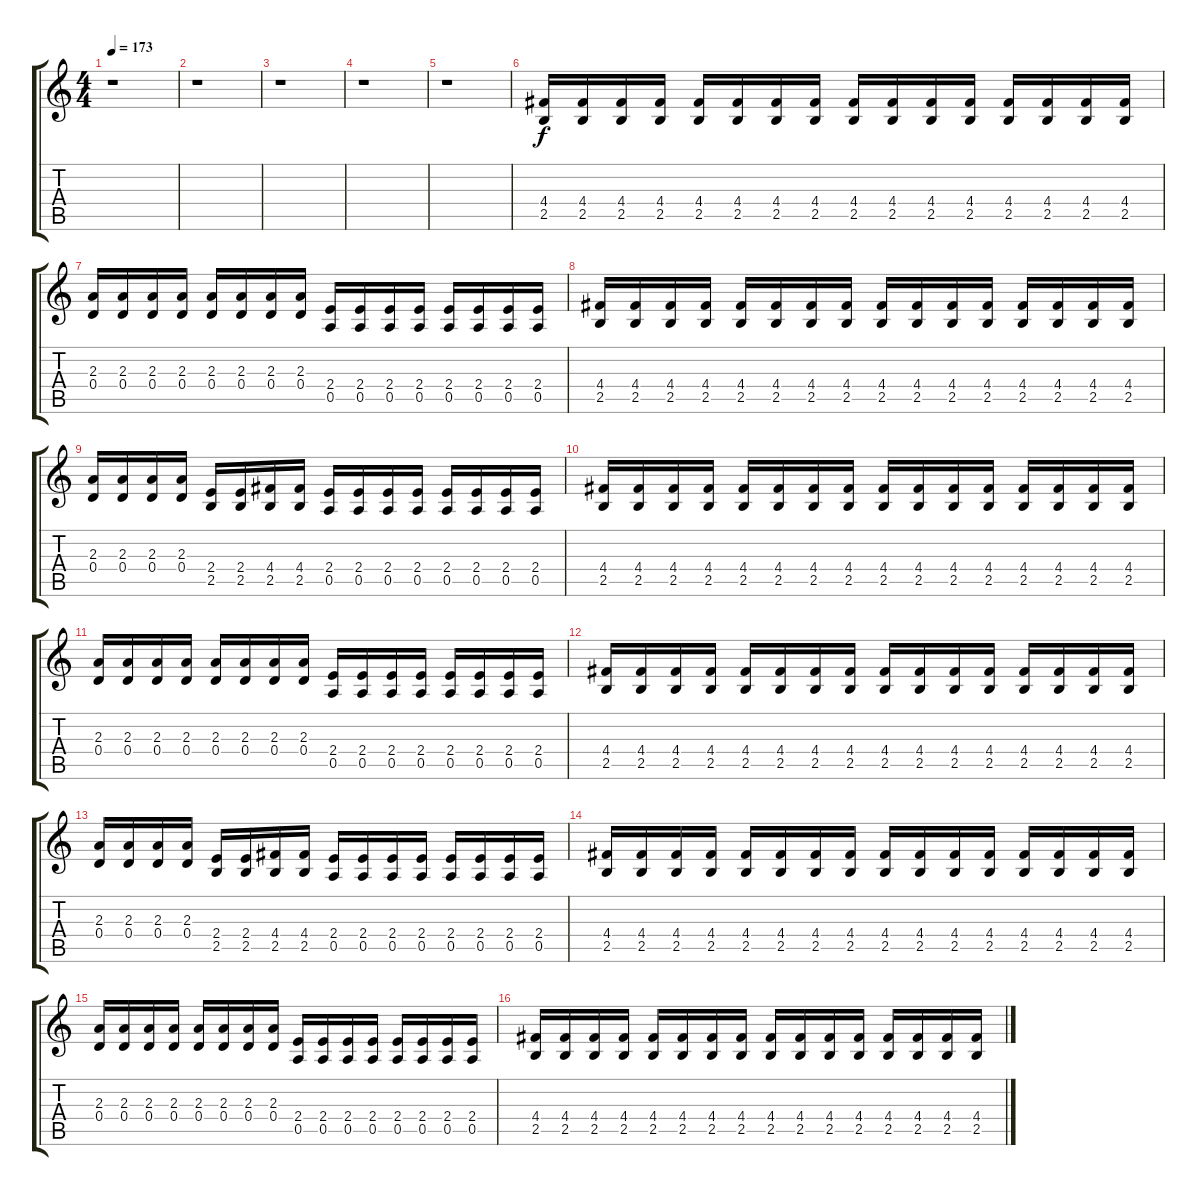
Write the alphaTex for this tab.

\track "" {instrument distortionguitar}
\staff {score tabs}
\tuning (E4 B3 G3 D3 A2 E2) {hide}
\ts (4 4)
\tempo 173
\clef g2
\ks c
r.1{dy f} |
r.1 |
r.1 |
r.1 |
r.1 |
(4.4 2.5).16 (4.4 2.5).16 (4.4 2.5).16 (4.4 2.5).16 (4.4 2.5).16 (4.4 2.5).16 (4.4 2.5).16 (4.4 2.5).16 (4.4 2.5).16 (4.4 2.5).16 (4.4 2.5).16 (4.4 2.5).16 (4.4 2.5).16 (4.4 2.5).16 (4.4 2.5).16 (4.4 2.5).16 |
(2.3 0.4).16 (2.3 0.4).16 (2.3 0.4).16 (2.3 0.4).16 (2.3 0.4).16 (2.3 0.4).16 (2.3 0.4).16 (2.3 0.4).16 (2.4 0.5).16 (2.4 0.5).16 (2.4 0.5).16 (2.4 0.5).16 (2.4 0.5).16 (2.4 0.5).16 (2.4 0.5).16 (2.4 0.5).16 |
(4.4 2.5).16 (4.4 2.5).16 (4.4 2.5).16 (4.4 2.5).16 (4.4 2.5).16 (4.4 2.5).16 (4.4 2.5).16 (4.4 2.5).16 (4.4 2.5).16 (4.4 2.5).16 (4.4 2.5).16 (4.4 2.5).16 (4.4 2.5).16 (4.4 2.5).16 (4.4 2.5).16 (4.4 2.5).16 |
(2.3 0.4).16 (2.3 0.4).16 (2.3 0.4).16 (2.3 0.4).16 (2.4 2.5).16 (2.4 2.5).16 (4.4 2.5).16 (4.4 2.5).16 (2.4 0.5).16 (2.4 0.5).16 (2.4 0.5).16 (2.4 0.5).16 (2.4 0.5).16 (2.4 0.5).16 (2.4 0.5).16 (2.4 0.5).16 |
(4.4 2.5).16 (4.4 2.5).16 (4.4 2.5).16 (4.4 2.5).16 (4.4 2.5).16 (4.4 2.5).16 (4.4 2.5).16 (4.4 2.5).16 (4.4 2.5).16 (4.4 2.5).16 (4.4 2.5).16 (4.4 2.5).16 (4.4 2.5).16 (4.4 2.5).16 (4.4 2.5).16 (4.4 2.5).16 |
(2.3 0.4).16 (2.3 0.4).16 (2.3 0.4).16 (2.3 0.4).16 (2.3 0.4).16 (2.3 0.4).16 (2.3 0.4).16 (2.3 0.4).16 (2.4 0.5).16 (2.4 0.5).16 (2.4 0.5).16 (2.4 0.5).16 (2.4 0.5).16 (2.4 0.5).16 (2.4 0.5).16 (2.4 0.5).16 |
(4.4 2.5).16 (4.4 2.5).16 (4.4 2.5).16 (4.4 2.5).16 (4.4 2.5).16 (4.4 2.5).16 (4.4 2.5).16 (4.4 2.5).16 (4.4 2.5).16 (4.4 2.5).16 (4.4 2.5).16 (4.4 2.5).16 (4.4 2.5).16 (4.4 2.5).16 (4.4 2.5).16 (4.4 2.5).16 |
(2.3 0.4).16 (2.3 0.4).16 (2.3 0.4).16 (2.3 0.4).16 (2.4 2.5).16 (2.4 2.5).16 (4.4 2.5).16 (4.4 2.5).16 (2.4 0.5).16 (2.4 0.5).16 (2.4 0.5).16 (2.4 0.5).16 (2.4 0.5).16 (2.4 0.5).16 (2.4 0.5).16 (2.4 0.5).16 |
(4.4 2.5).16 (4.4 2.5).16 (4.4 2.5).16 (4.4 2.5).16 (4.4 2.5).16 (4.4 2.5).16 (4.4 2.5).16 (4.4 2.5).16 (4.4 2.5).16 (4.4 2.5).16 (4.4 2.5).16 (4.4 2.5).16 (4.4 2.5).16 (4.4 2.5).16 (4.4 2.5).16 (4.4 2.5).16 |
(2.3 0.4).16 (2.3 0.4).16 (2.3 0.4).16 (2.3 0.4).16 (2.3 0.4).16 (2.3 0.4).16 (2.3 0.4).16 (2.3 0.4).16 (2.4 0.5).16 (2.4 0.5).16 (2.4 0.5).16 (2.4 0.5).16 (2.4 0.5).16 (2.4 0.5).16 (2.4 0.5).16 (2.4 0.5).16 |
(4.4 2.5).16 (4.4 2.5).16 (4.4 2.5).16 (4.4 2.5).16 (4.4 2.5).16 (4.4 2.5).16 (4.4 2.5).16 (4.4 2.5).16 (4.4 2.5).16 (4.4 2.5).16 (4.4 2.5).16 (4.4 2.5).16 (4.4 2.5).16 (4.4 2.5).16 (4.4 2.5).16 (4.4 2.5).16
